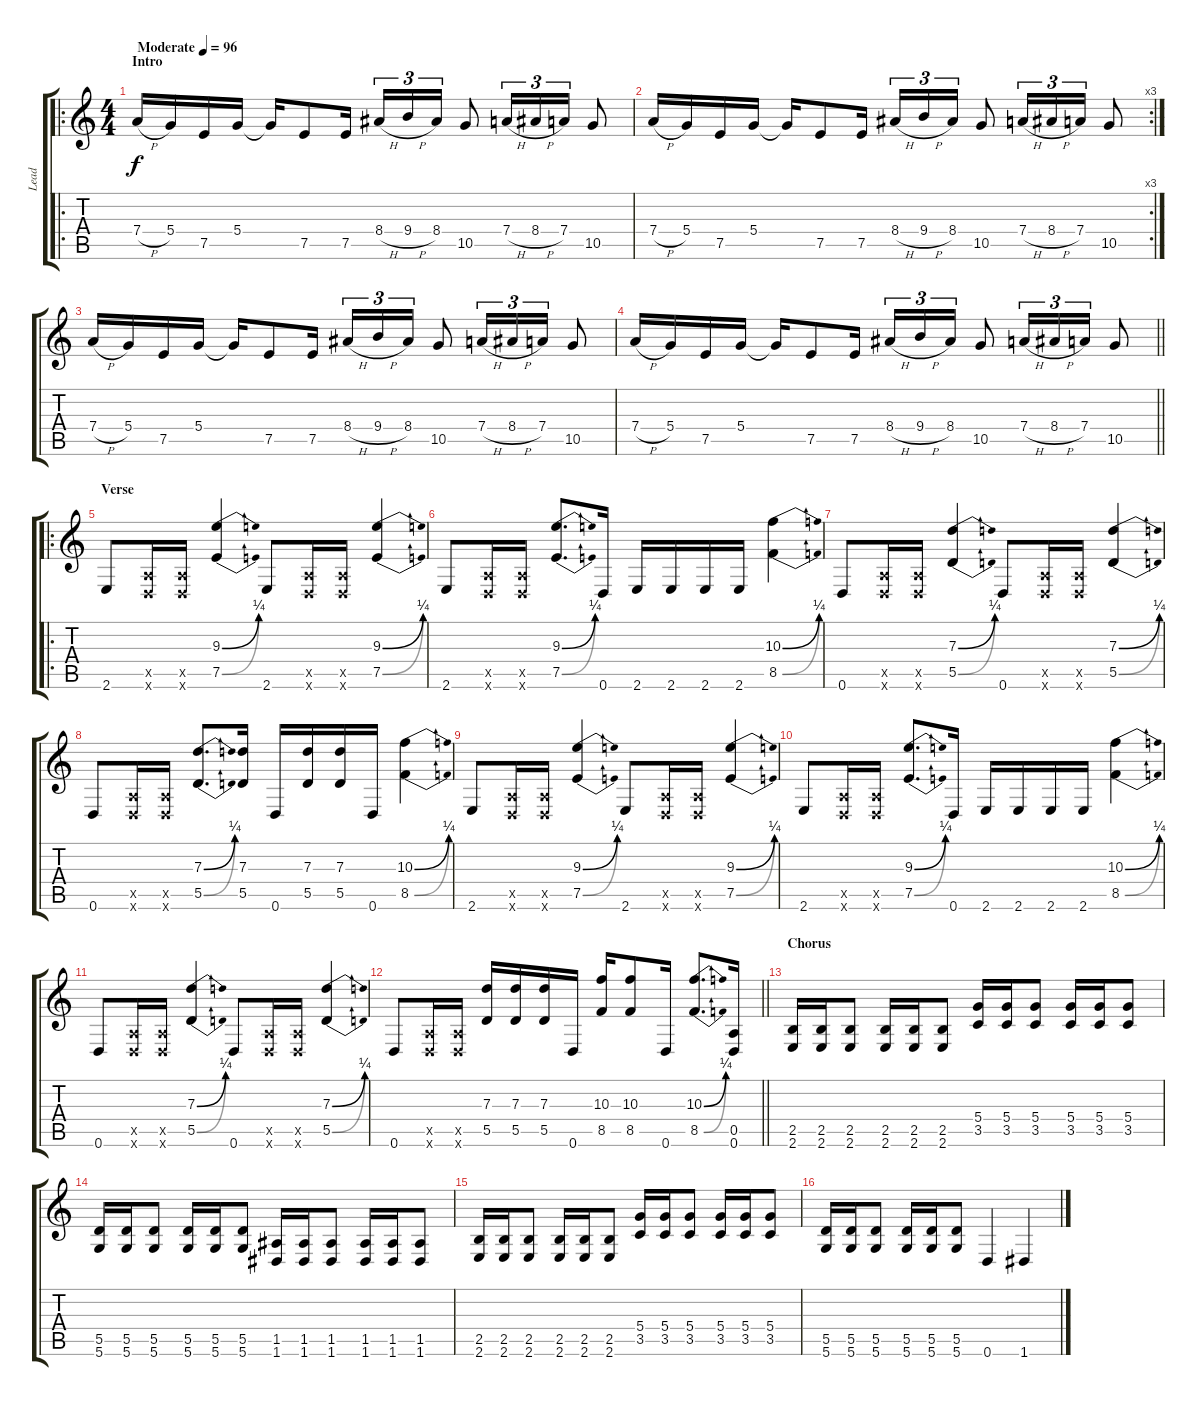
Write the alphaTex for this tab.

\track ("Lead" "Lead") {instrument distortionguitar}
\staff {score tabs}
\tuning (E4 B3 G3 D3 A2 D2) {hide}
\ro
\ts (4 4)
\section ("" "Intro")
\tempo (96 "Moderate")
\clef g2
\ks c
7.4{h}.16{dy f instrument distortionguitar} 5.4.16 7.5.16 5.4.16 5.4{t}.16 7.5.8 7.5.16 8.4{h}.16{tu (3 2)} 9.4{h}.16{tu (3 2)} 8.4.16{tu (3 2)} 10.5.8 7.4{h}.16{tu (3 2)} 8.4{h}.16{tu (3 2)} 7.4.16{tu (3 2)} 10.5.8 |
\rc 3
7.4{h}.16 5.4.16 7.5.16 5.4.16 5.4{t}.16 7.5.8 7.5.16 8.4{h}.16{tu (3 2)} 9.4{h}.16{tu (3 2)} 8.4.16{tu (3 2)} 10.5.8 7.4{h}.16{tu (3 2)} 8.4{h}.16{tu (3 2)} 7.4.16{tu (3 2)} 10.5.8 |
7.4{h}.16 5.4.16 7.5.16 5.4.16 5.4{t}.16 7.5.8 7.5.16 8.4{h}.16{tu (3 2)} 9.4{h}.16{tu (3 2)} 8.4.16{tu (3 2)} 10.5.8 7.4{h}.16{tu (3 2)} 8.4{h}.16{tu (3 2)} 7.4.16{tu (3 2)} 10.5.8 |
\barLineRight lightlight
7.4{h}.16 5.4.16 7.5.16 5.4.16 5.4{t}.16 7.5.8 7.5.16 8.4{h}.16{tu (3 2)} 9.4{h}.16{tu (3 2)} 8.4.16{tu (3 2)} 10.5.8 7.4{h}.16{tu (3 2)} 8.4{h}.16{tu (3 2)} 7.4.16{tu (3 2)} 10.5.8 |
\ro
\section ("" "Verse")
2.6.8 (0.5{x} 0.6{x}).16 (0.5{x} 0.6{x}).16 (9.3{be (bend 0 0 60 1)} 7.5{be (bend 0 0 60 1)}).4 2.6.8 (0.5{x} 0.6{x}).16 (0.5{x} 0.6{x}).16 (9.3{be (bend 0 0 60 1)} 7.5{be (bend 0 0 60 1)}).4 |
2.6.8 (0.5{x} 0.6{x}).16 (0.5{x} 0.6{x}).16 (9.3{be (bend 0 0 60 1)} 7.5{be (bend 0 0 60 1)}).8{d} 0.6.16 2.6.16 2.6.16 2.6.16 2.6.16 (10.3{be (bend 0 0 60 1)} 8.5{be (bend 0 0 60 1)}).4 |
0.6.8 (0.5{x} 0.6{x}).16 (0.5{x} 0.6{x}).16 (7.3{be (bend 0 0 60 1)} 5.5{be (bend 0 0 60 1)}).4 0.6.8 (0.5{x} 0.6{x}).16 (0.5{x} 0.6{x}).16 (7.3{be (bend 0 0 60 1)} 5.5{be (bend 0 0 60 1)}).4 |
0.6.8 (0.5{x} 0.6{x}).16 (0.5{x} 0.6{x}).16 (7.3{be (bend 0 0 60 1)} 5.5{be (bend 0 0 60 1)}).8{d} (7.3 5.5).16 0.6.16 (7.3 5.5).16 (7.3 5.5).16 0.6.16 (10.3{be (bend 0 0 60 1)} 8.5{be (bend 0 0 60 1)}).4 |
2.6.8 (0.5{x} 0.6{x}).16 (0.5{x} 0.6{x}).16 (9.3{be (bend 0 0 60 1)} 7.5{be (bend 0 0 60 1)}).4 2.6.8 (0.5{x} 0.6{x}).16 (0.5{x} 0.6{x}).16 (9.3{be (bend 0 0 60 1)} 7.5{be (bend 0 0 60 1)}).4 |
2.6.8 (0.5{x} 0.6{x}).16 (0.5{x} 0.6{x}).16 (9.3{be (bend 0 0 60 1)} 7.5{be (bend 0 0 60 1)}).8{d} 0.6.16 2.6.16 2.6.16 2.6.16 2.6.16 (10.3{be (bend 0 0 60 1)} 8.5{be (bend 0 0 60 1)}).4 |
0.6.8 (0.5{x} 0.6{x}).16 (0.5{x} 0.6{x}).16 (7.3{be (bend 0 0 60 1)} 5.5{be (bend 0 0 60 1)}).4 0.6.8 (0.5{x} 0.6{x}).16 (0.5{x} 0.6{x}).16 (7.3{be (bend 0 0 60 1)} 5.5{be (bend 0 0 60 1)}).4 |
\barLineRight lightlight
0.6.8 (0.5{x} 0.6{x}).16 (0.5{x} 0.6{x}).16 (7.3 5.5).16 (7.3 5.5).16 (7.3 5.5).16 0.6.16 (10.3 8.5).16 (10.3 8.5).8 0.6.16 (10.3{be (bend 0 0 60 1)} 8.5{be (bend 0 0 60 1)}).8{d} (0.5 0.6).16 |
\section ("" "Chorus")
(2.5 2.6).16 (2.5 2.6).16 (2.5 2.6).8 (2.5 2.6).16 (2.5 2.6).16 (2.5 2.6).8 (5.4 3.5).16 (5.4 3.5).16 (5.4 3.5).8 (5.4 3.5).16 (5.4 3.5).16 (5.4 3.5).8 |
(5.5 5.6).16 (5.5 5.6).16 (5.5 5.6).8 (5.5 5.6).16 (5.5 5.6).16 (5.5 5.6).8 (1.5 1.6).16 (1.5 1.6).16 (1.5 1.6).8 (1.5 1.6).16 (1.5 1.6).16 (1.5 1.6).8 |
(2.5 2.6).16 (2.5 2.6).16 (2.5 2.6).8 (2.5 2.6).16 (2.5 2.6).16 (2.5 2.6).8 (5.4 3.5).16 (5.4 3.5).16 (5.4 3.5).8 (5.4 3.5).16 (5.4 3.5).16 (5.4 3.5).8 |
(5.5 5.6).16 (5.5 5.6).16 (5.5 5.6).8 (5.5 5.6).16 (5.5 5.6).16 (5.5 5.6).8 0.6.4 1.6.4
